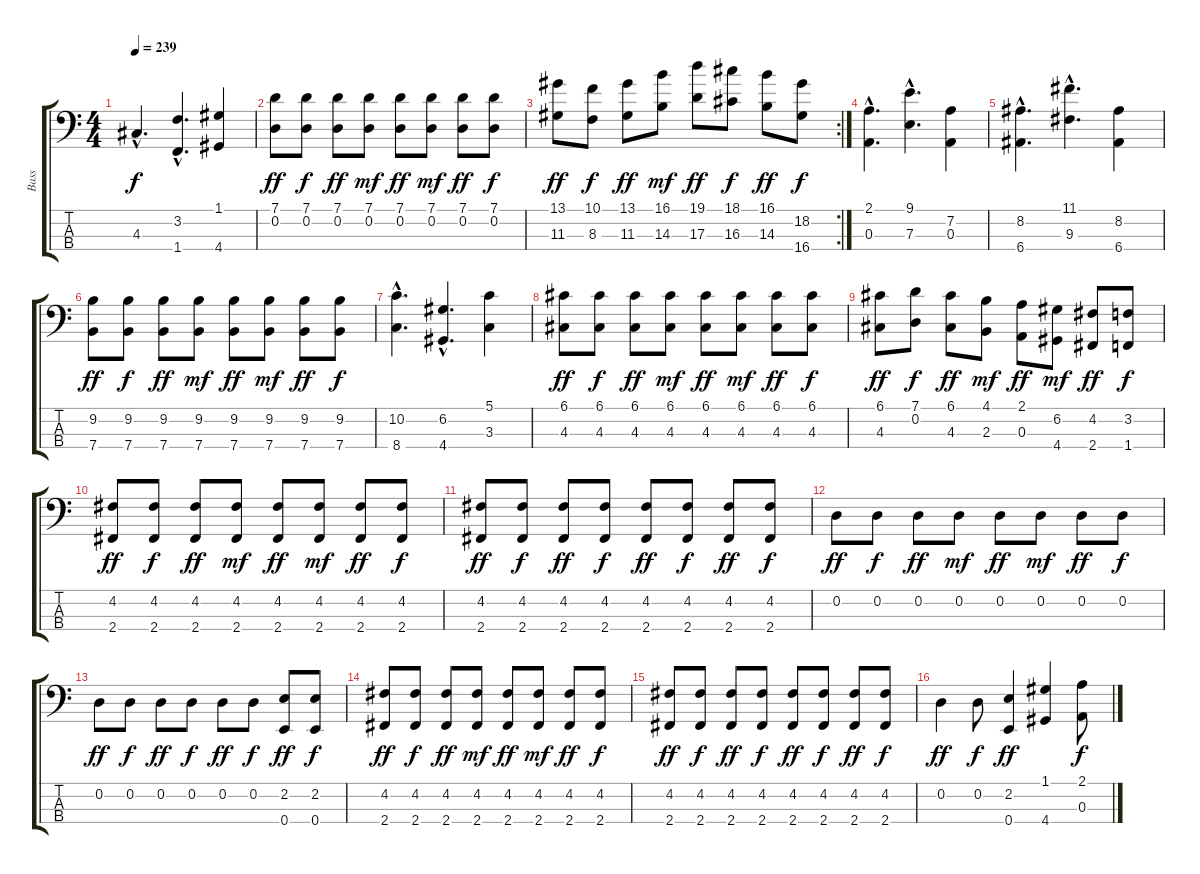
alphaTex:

\track ("Bass" "Bass") {instrument electricbasspick}
\staff {score tabs}
\tuning (G2 D2 A1 E1) {hide}
\ts (4 4)
\tempo 239
\clef f4
\ks c
4.3{hac}.4{d dy f} (3.2{hac} 1.4{hac}).4{d} (1.1 4.4).4 |
(7.1 0.2).8{dy ff} (7.1 0.2).8{dy f} (7.1 0.2).8{dy ff} (7.1 0.2).8{dy mf} (7.1 0.2).8{dy ff} (7.1 0.2).8{dy mf} (7.1 0.2).8{dy ff} (7.1 0.2).8{dy f} |
\rc 2
(13.1 11.3).8{dy ff} (10.1 8.3).8{dy f} (13.1 11.3).8{dy ff} (16.1 14.3).8{dy mf} (19.1 17.3).8{dy ff} (18.1 16.3).8{dy f} (16.1 14.3).8{dy ff} (18.2 16.4).8{dy f} |
(2.1{hac} 0.3{hac}).4{d} (9.1{hac} 7.3{hac}).4{d} (7.2 0.3).4 |
(8.2{hac} 6.4{hac}).4{d} (11.1{hac} 9.3{hac}).4{d} (8.2 6.4).4 |
(9.2 7.4).8{dy ff} (9.2 7.4).8{dy f} (9.2 7.4).8{dy ff} (9.2 7.4).8{dy mf} (9.2 7.4).8{dy ff} (9.2 7.4).8{dy mf} (9.2 7.4).8{dy ff} (9.2 7.4).8{dy f} |
(10.2{hac} 8.4{hac}).4{d} (6.2{hac} 4.4{hac}).4{d} (5.1 3.3).4 |
(6.1 4.3).8{dy ff} (6.1 4.3).8{dy f} (6.1 4.3).8{dy ff} (6.1 4.3).8{dy mf} (6.1 4.3).8{dy ff} (6.1 4.3).8{dy mf} (6.1 4.3).8{dy ff} (6.1 4.3).8{dy f} |
(6.1 4.3).8{dy ff} (7.1 0.2).8{dy f} (6.1 4.3).8{dy ff} (4.1 2.3).8{dy mf} (2.1 0.3).8{dy ff} (6.2 4.4).8{dy mf} (4.2 2.4).8{dy ff} (3.2 1.4).8{dy f} |
(4.2 2.4).8{dy ff} (4.2 2.4).8{dy f} (4.2 2.4).8{dy ff} (4.2 2.4).8{dy mf} (4.2 2.4).8{dy ff} (4.2 2.4).8{dy mf} (4.2 2.4).8{dy ff} (4.2 2.4).8{dy f} |
(4.2 2.4).8{dy ff} (4.2 2.4).8{dy f} (4.2 2.4).8{dy ff} (4.2 2.4).8{dy f} (4.2 2.4).8{dy ff} (4.2 2.4).8{dy f} (4.2 2.4).8{dy ff} (4.2 2.4).8{dy f} |
0.2.8{dy ff} 0.2.8{dy f} 0.2.8{dy ff} 0.2.8{dy mf} 0.2.8{dy ff} 0.2.8{dy mf} 0.2.8{dy ff} 0.2.8{dy f} |
0.2.8{dy ff} 0.2.8{dy f} 0.2.8{dy ff} 0.2.8{dy f} 0.2.8{dy ff} 0.2.8{dy f} (2.2 0.4).8{dy ff} (2.2 0.4).8{dy f} |
(4.2 2.4).8{dy ff} (4.2 2.4).8{dy f} (4.2 2.4).8{dy ff} (4.2 2.4).8{dy mf} (4.2 2.4).8{dy ff} (4.2 2.4).8{dy mf} (4.2 2.4).8{dy ff} (4.2 2.4).8{dy f} |
(4.2 2.4).8{dy ff} (4.2 2.4).8{dy f} (4.2 2.4).8{dy ff} (4.2 2.4).8{dy f} (4.2 2.4).8{dy ff} (4.2 2.4).8{dy f} (4.2 2.4).8{dy ff} (4.2 2.4).8{dy f} |
0.2.4{dy ff} 0.2.8{dy f} (2.2 0.4).4{dy ff} (1.1 4.4).4 (2.1 0.3).8{dy f}
